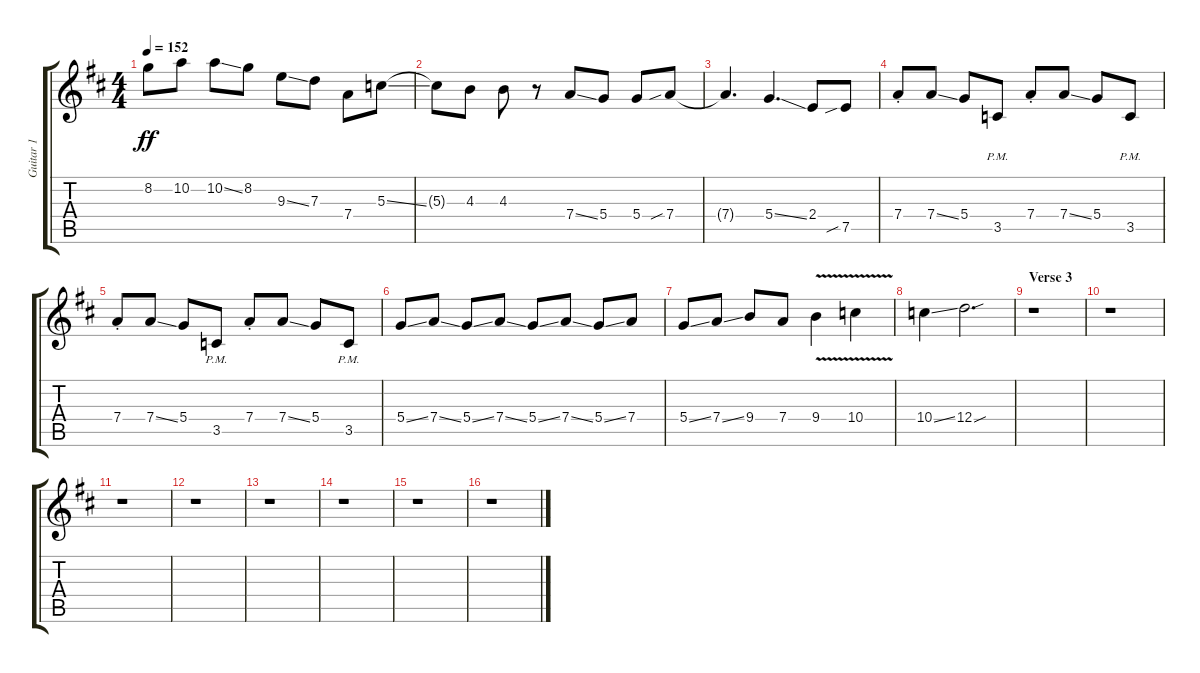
\track ("Guitar 1" "Guitar 1") {instrument overdrivenguitar}
\staff {score tabs}
\tuning (E4 B3 G3 D3 A2 E2) {hide}
\ts (4 4)
\tempo 152
\clef g2
\ks bminor
8.2{t}.8{dy ff} 10.2.8 10.2{ss}.8 8.2.8 9.3{ss}.8 7.3.8 7.4.8 5.3{ss}.8 |
5.3{t}.8 4.3.8 4.3.8 r.8 7.4{ss}.8 5.4.8 5.4.8 7.4{sib}.8 |
7.4{t}.4{d} 5.4{ss}.4{d} 2.4.8 7.5{sib}.8 |
7.4{st}.8 7.4{ss}.8 5.4.8 3.5{pm}.8 7.4{st}.8 7.4{ss}.8 5.4.8 3.5{pm}.8 |
7.4{st}.8 7.4{ss}.8 5.4.8 3.5{pm}.8 7.4{st}.8 7.4{ss}.8 5.4.8 3.5{pm}.8 |
5.4{ss}.8 7.4{ss}.8 5.4{ss}.8 7.4{ss}.8 5.4{ss}.8 7.4{ss}.8 5.4{ss}.8 7.4.8 |
5.4{ss}.8 7.4{ss}.8 9.4.8 7.4.8 9.4{v}.4 10.4{v}.4 |
10.4{ss}.4 12.4{sou}.2{d} |
\section ("" "Verse 3")
r.1 |
r.1 |
r.1 |
r.1 |
r.1 |
r.1 |
r.1 |
r.1
